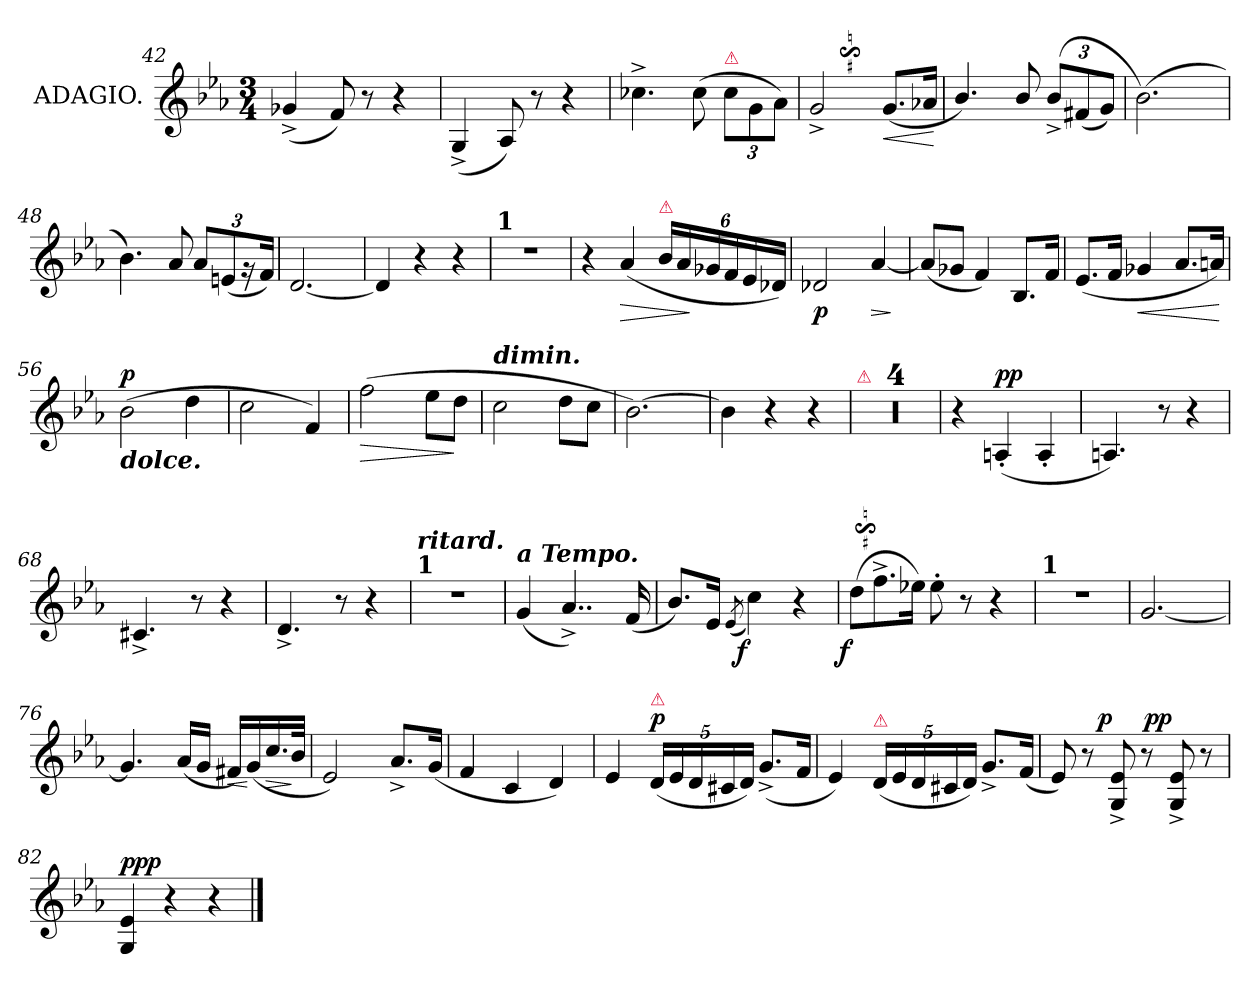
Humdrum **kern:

**kern	**dynam
*part1	*part1
*staff1	*staff1
*I" ADAGIO.	*
*clefG2	*
*k[b-e-a-]	*
*c:	*
*M3/4	*
=42	=42
(<4g-X^<	.
8f)	.
8r	.
4r	.
=43	=43
(4G^>	.
8A-)	.
8r	.
4r	.
=44	=44
4.cc-X^<	.
(>8cc-	.
!LO:TX:a:color=crimson:t=⚠	!
12cc-\L	.
12g\	.
12a-\J)	.
=45	=45
2g$sS^<	.
!	!LO:HP:b
(<8.gL	<
16a-Jk	.
.	[
=46	=46
4.b-/)	.
8b-/	.
(>12b-^<L	.
(<12f#X	.
12gJ)	.
=47	=47
(2.b-)	.
=48	=48
4.b-)	.
8a-	.
12a-L	.
(<12en	.
24rg	.
24fJk)	.
=49	=49
[2.d	.
=50	=50
4d]	.
4r	.
4r	.
=51	=51
!LO:TX:a:B:t=1	!
2.r	.
=52	=52
4r	.
!	!LO:HP:b
(<4a-	>
!LO:TX:a:color=crimson:t=⚠	!
24b-LL	.
24a-	.
24g-X	]
24f	.
24e-	.
24d-XJJ)	.
=53	=53
2d-X	p
!	!LO:HP:b
[4a-	>
.	]
=54	=54
(<8a-L]	.
8g-XJ	.
4f)	.
8.B-L	.
16fJk	.
=55	=55
(<8.e-L	.
16fJk	.
!	!LO:HP:b
4g-X	<
8.a-L	.
16anJk)	.
.	[
=56	=56
!LO:TX:b:Bi:t=dolce.	!
!	!LO:DY:a
(>2b-	p
4dd	.
=57	=57
2cc	.
4f)	.
=58	=58
!	!LO:HP:b
(>2ff	>
8ee-L	.
8ddJ	]
=59	=59
!LO:TX:Bi:t=dimin.	!
2cc	.
8ddL	.
8ccJ	.
=60	=60
[2.b-)	.
=61	=61
4b-]	.
4r	.
4r	.
=62	=62
!LO:TX:a:color=crimson:t=⚠	!
2.rdd	.
=63	=63
2.rdd	.
=64	=64
2.rdd	.
=65	=65
2.rdd	.
=66	=66
4r	.
!	!LO:DY:a
(<4An'<	pp
4A'<	.
=67	=67
4.An)	.
8r	.
4r	.
=68	=68
4.c#X^<	.
8r	.
4r	.
=69	=69
4.d^<	.
8r	.
4r	.
=70	=70
!LO:TX:a:B:t=1	!
!LO:TX:a:Bi:t=ritard.	!
2.rdd	.
=71	=71
!LO:TX:a:Bi:t=a Tempo.	!
(<4g	.
4..a-^<)	.
(<16f	.
=72	=72
8.b-L)	.
16e-Jk	.
(8qe-/	.
!	!LO:DY:rj
4cc)	f
4r	.
=73	=73
*Xtuplet	*
!	!LO:DY:rj
(12dd$sSL	f
12.ff^<	.
24ee-Jk)	.
8ee-'>	.
8r	.
4r	.
=74	=74
!LO:TX:a:B:t=1	!
2.rdd	.
=75	=75
[2.g	.
=76	=76
4.g]	.
(<16a-LL	.
16gJJ	.
!	!LO:HP:b
16f#XLL)	<
(<16g	[
!	!LO:HP:b
16.cc	>
32b-JJk	]
=77	=77
2e-)	.
8.a-^<L	.
(<16gJk	.
=78	=78
4f	.
4c	.
4d)	.
=79	=79
4e-	.
*tuplet	*
!LO:TX:a:color=crimson:t=⚠	!
!	!LO:DY:a
(<20dLL	p
20e-	.
20d	.
20c#X	.
20dJJ)	.
(<8.g^<L	.
16fJk	.
=80	=80
4e-)	.
!LO:TX:a:color=crimson:t=⚠	!
(<20dLL	.
20e-	.
20d	.
20c#X	.
20dJJ)	.
8.g^<L	.
(<16fJk	.
=81	=81
8e-)	.
8r	.
!	!LO:DY:a:rj
8G^> 8e-^>	p
8r	.
!	!LO:DY:a:rj
8G^> 8e-^>	pp
8r	.
=82	=82
!	!LO:DY:a
4G 4e-	ppp
4r	.
4r	.
==	==
*-	*-
